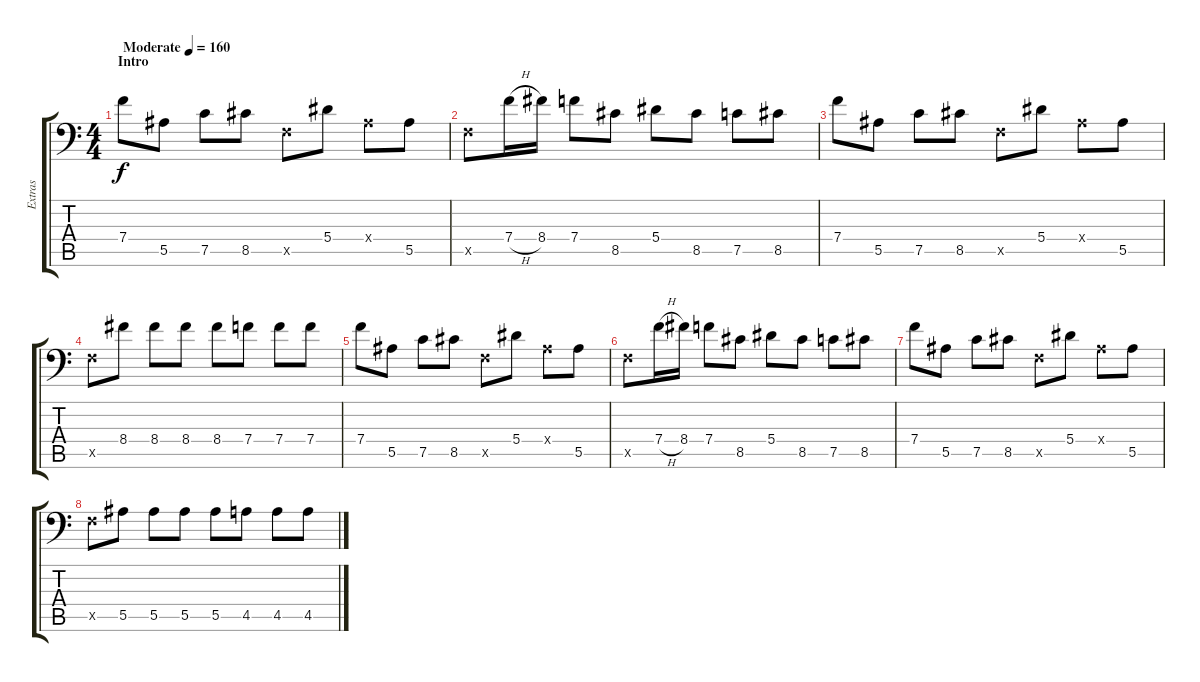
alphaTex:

\track ("Extras" "Extras") {instrument electricguitarjazz}
\staff {score tabs}
\tuning (C4 G3 Eb3 Bb2 F2 Bb1) {hide}
\ts (4 4)
\section ("" "Intro")
\tempo (160 "Moderate")
\clef f4
\ks c
7.4.8{dy f instrument electricguitarjazz} 5.5.8 7.5.8 8.5.8 0.5{x}.8 5.4.8 0.4{x}.8 5.5.8 |
0.5{x}.8 7.4{h}.16 8.4.16 7.4.8 8.5.8 5.4.8 8.5.8 7.5.8 8.5.8 |
7.4.8 5.5.8 7.5.8 8.5.8 0.5{x}.8 5.4.8 0.4{x}.8 5.5.8 |
0.5{x}.8 8.4.8 8.4.8 8.4.8 8.4.8 7.4.8 7.4.8 7.4.8 |
7.4.8 5.5.8 7.5.8 8.5.8 0.5{x}.8 5.4.8 0.4{x}.8 5.5.8 |
0.5{x}.8 7.4{h}.16 8.4.16 7.4.8 8.5.8 5.4.8 8.5.8 7.5.8 8.5.8 |
7.4.8 5.5.8 7.5.8 8.5.8 0.5{x}.8 5.4.8 0.4{x}.8 5.5.8 |
0.5{x}.8 5.5.8 5.5.8 5.5.8 5.5.8 4.5.8 4.5.8 4.5.8
